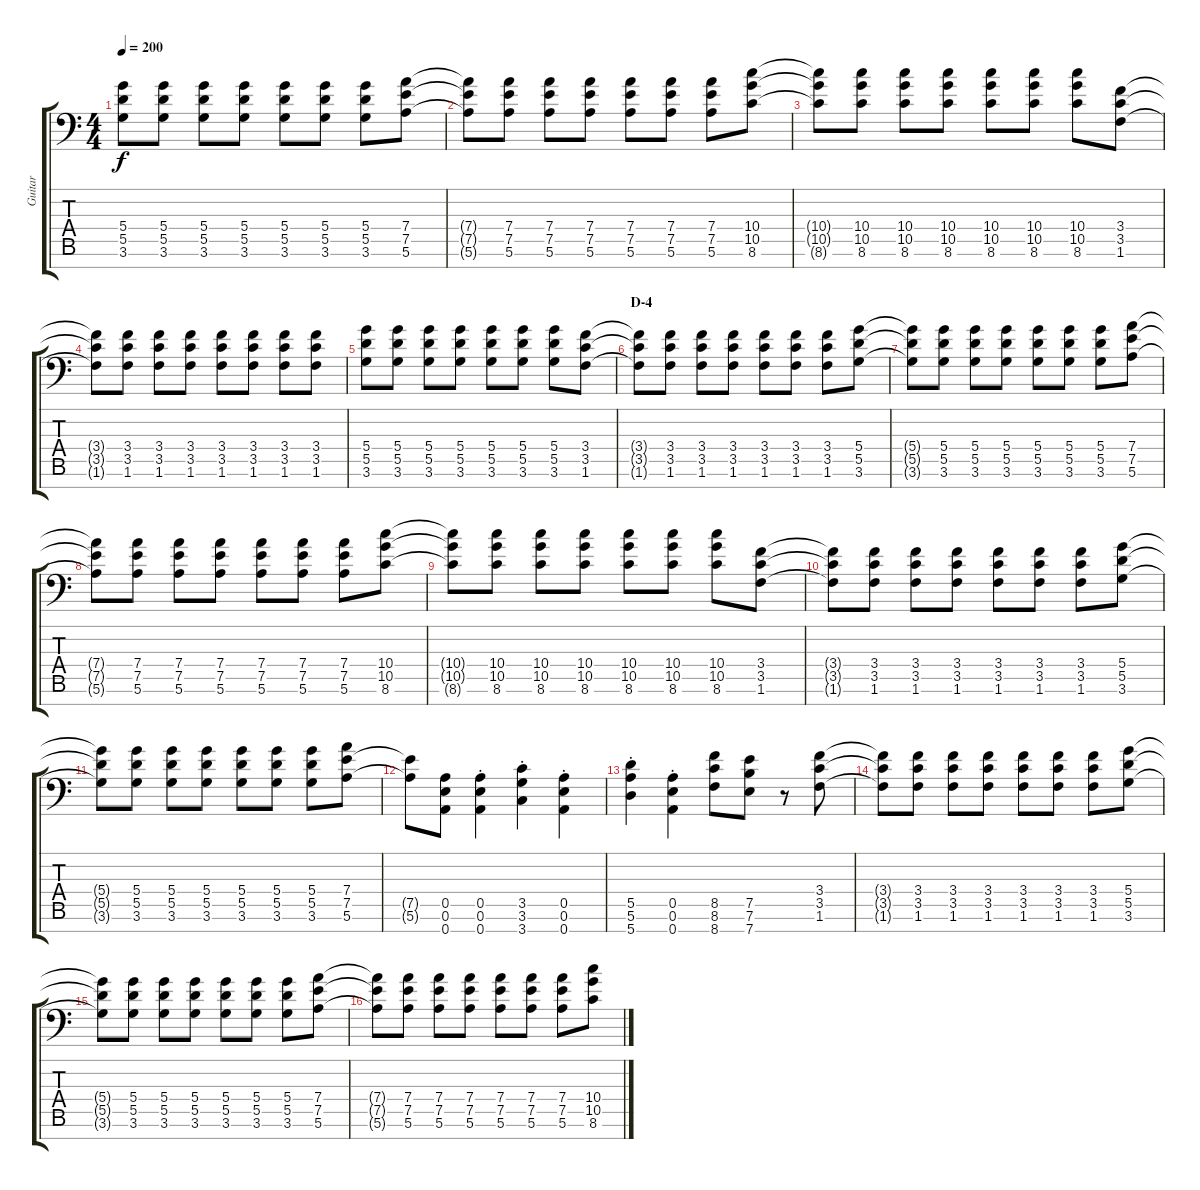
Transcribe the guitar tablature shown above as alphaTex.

\track ("Guitar" "Guitar") {instrument distortionguitar}
\staff {score tabs}
\tuning (E4 B3 G3 D3 A2 E2 A1) {hide}
\ts (4 4)
\tempo 200
\clef f4
\ks c
(5.4{t} 5.5{t} 3.6{t}).8{dy f} (5.4 5.5 3.6).8 (5.4 5.5 3.6).8 (5.4 5.5 3.6).8 (5.4 5.5 3.6).8 (5.4 5.5 3.6).8 (5.4 5.5 3.6).8 (7.4 7.5 5.6).8 |
(7.4{t} 7.5{t} 5.6{t}).8 (7.4 7.5 5.6).8 (7.4 7.5 5.6).8 (7.4 7.5 5.6).8 (7.4 7.5 5.6).8 (7.4 7.5 5.6).8 (7.4 7.5 5.6).8 (10.4 10.5 8.6).8 |
(10.4{t} 10.5{t} 8.6{t}).8 (10.4 10.5 8.6).8 (10.4 10.5 8.6).8 (10.4 10.5 8.6).8 (10.4 10.5 8.6).8 (10.4 10.5 8.6).8 (10.4 10.5 8.6).8 (3.4 3.5 1.6).8 |
(3.4{t} 3.5{t} 1.6{t}).8 (3.4 3.5 1.6).8 (3.4 3.5 1.6).8 (3.4 3.5 1.6).8 (3.4 3.5 1.6).8 (3.4 3.5 1.6).8 (3.4 3.5 1.6).8 (3.4 3.5 1.6).8 |
(5.4 5.5 3.6).8 (5.4 5.5 3.6).8 (5.4 5.5 3.6).8 (5.4 5.5 3.6).8 (5.4 5.5 3.6).8 (5.4 5.5 3.6).8 (5.4 5.5 3.6).8 (3.4 3.5 1.6).8 |
\section ("" "D-4")
(3.4{t} 3.5{t} 1.6{t}).8 (3.4 3.5 1.6).8 (3.4 3.5 1.6).8 (3.4 3.5 1.6).8 (3.4 3.5 1.6).8 (3.4 3.5 1.6).8 (3.4 3.5 1.6).8 (5.4 5.5 3.6).8 |
(5.4{t} 5.5{t} 3.6{t}).8 (5.4 5.5 3.6).8 (5.4 5.5 3.6).8 (5.4 5.5 3.6).8 (5.4 5.5 3.6).8 (5.4 5.5 3.6).8 (5.4 5.5 3.6).8 (7.4 7.5 5.6).8 |
(7.4{t} 7.5{t} 5.6{t}).8 (7.4 7.5 5.6).8 (7.4 7.5 5.6).8 (7.4 7.5 5.6).8 (7.4 7.5 5.6).8 (7.4 7.5 5.6).8 (7.4 7.5 5.6).8 (10.4 10.5 8.6).8 |
(10.4{t} 10.5{t} 8.6{t}).8 (10.4 10.5 8.6).8 (10.4 10.5 8.6).8 (10.4 10.5 8.6).8 (10.4 10.5 8.6).8 (10.4 10.5 8.6).8 (10.4 10.5 8.6).8 (3.4 3.5 1.6).8 |
(3.4{t} 3.5{t} 1.6{t}).8 (3.4 3.5 1.6).8 (3.4 3.5 1.6).8 (3.4 3.5 1.6).8 (3.4 3.5 1.6).8 (3.4 3.5 1.6).8 (3.4 3.5 1.6).8 (5.4 5.5 3.6).8 |
(5.4{t} 5.5{t} 3.6{t}).8 (5.4 5.5 3.6).8 (5.4 5.5 3.6).8 (5.4 5.5 3.6).8 (5.4 5.5 3.6).8 (5.4 5.5 3.6).8 (5.4 5.5 3.6).8 (7.4 7.5 5.6).8 |
(7.5{t} 5.6{t}).8 (0.5 0.6 0.7).8 (0.5{st} 0.6{st} 0.7{st}).4 (3.5{st} 3.6{st} 3.7{st}).4 (0.5{st} 0.6{st} 0.7{st}).4 |
(5.5{st} 5.6{st} 5.7{st}).4 (0.5{st} 0.6{st} 0.7{st}).4 (8.5 8.6 8.7).8 (7.5 7.6 7.7).8 r.8 (3.4 3.5 1.6).8 |
(3.4{t} 3.5{t} 1.6{t}).8 (3.4 3.5 1.6).8 (3.4 3.5 1.6).8 (3.4 3.5 1.6).8 (3.4 3.5 1.6).8 (3.4 3.5 1.6).8 (3.4 3.5 1.6).8 (5.4 5.5 3.6).8 |
(5.4{t} 5.5{t} 3.6{t}).8 (5.4 5.5 3.6).8 (5.4 5.5 3.6).8 (5.4 5.5 3.6).8 (5.4 5.5 3.6).8 (5.4 5.5 3.6).8 (5.4 5.5 3.6).8 (7.4 7.5 5.6).8 |
(7.4{t} 7.5{t} 5.6{t}).8 (7.4 7.5 5.6).8 (7.4 7.5 5.6).8 (7.4 7.5 5.6).8 (7.4 7.5 5.6).8 (7.4 7.5 5.6).8 (7.4 7.5 5.6).8 (10.4 10.5 8.6).8
